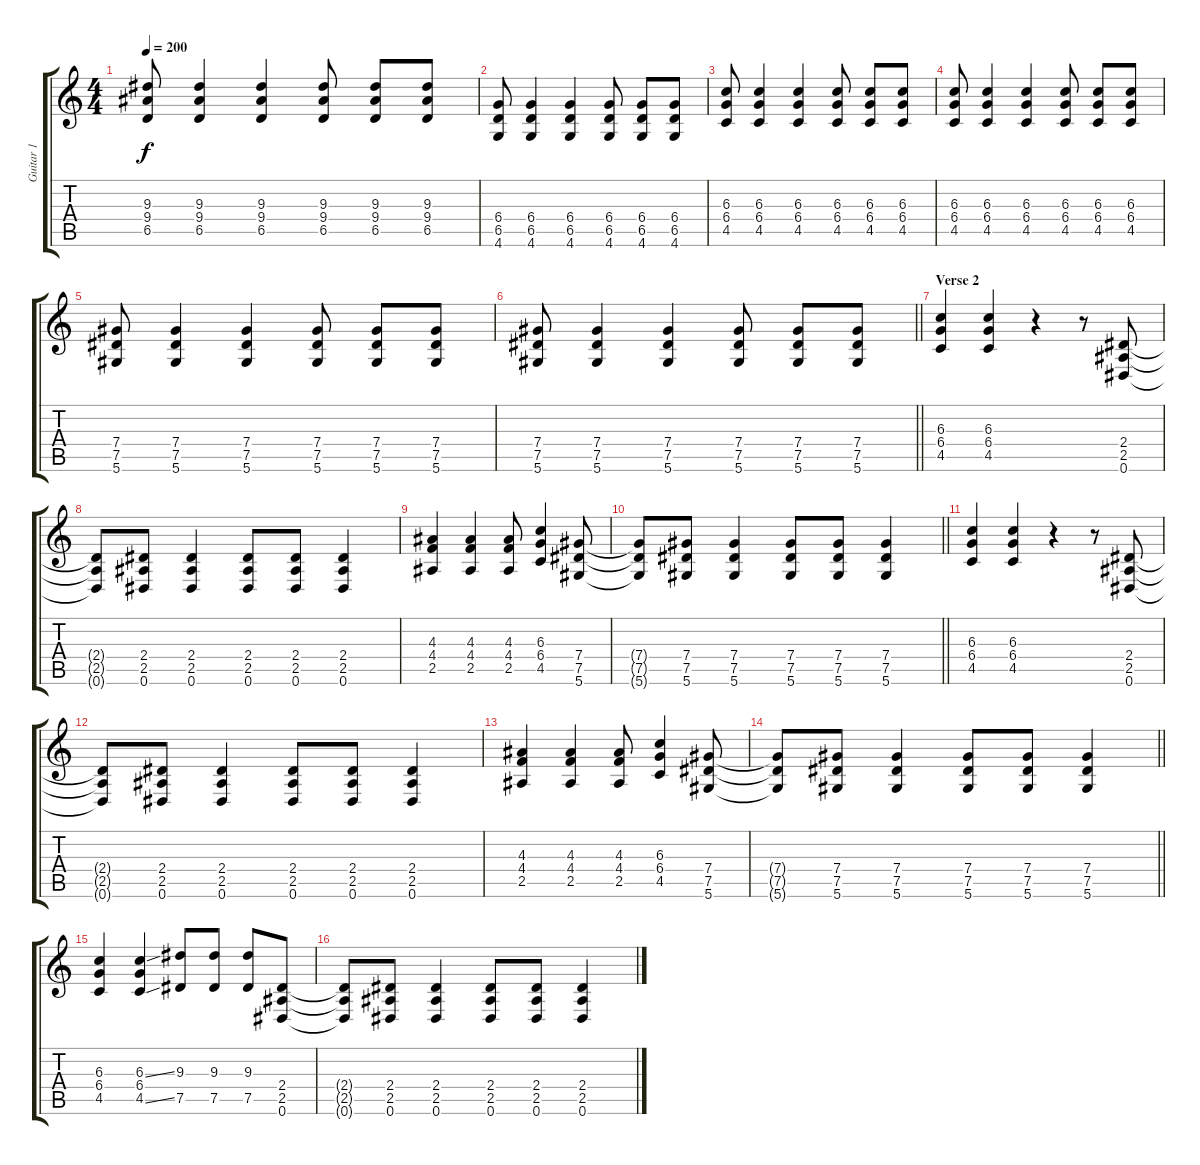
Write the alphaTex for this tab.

\track ("Guitar 1" "Guitar 1") {instrument distortionguitar}
\staff {score tabs}
\tuning (Eb4 Bb3 Gb3 Db3 Ab2 Eb2) {hide}
\ts (4 4)
\tempo 200
\clef g2
\ks c
(9.3 9.4 6.5).8{dy f} (9.3 9.4 6.5).4 (9.3 9.4 6.5).4 (9.3 9.4 6.5).8 (9.3 9.4 6.5).8 (9.3 9.4 6.5).8 |
(6.4 6.5 4.6).8 (6.4 6.5 4.6).4 (6.4 6.5 4.6).4 (6.4 6.5 4.6).8 (6.4 6.5 4.6).8 (6.4 6.5 4.6).8 |
(6.3 6.4 4.5).8 (6.3 6.4 4.5).4 (6.3 6.4 4.5).4 (6.3 6.4 4.5).8 (6.3 6.4 4.5).8 (6.3 6.4 4.5).8 |
(6.3 6.4 4.5).8 (6.3 6.4 4.5).4 (6.3 6.4 4.5).4 (6.3 6.4 4.5).8 (6.3 6.4 4.5).8 (6.3 6.4 4.5).8 |
(7.4 7.5 5.6).8 (7.4 7.5 5.6).4 (7.4 7.5 5.6).4 (7.4 7.5 5.6).8 (7.4 7.5 5.6).8 (7.4 7.5 5.6).8 |
\barLineRight lightlight
(7.4 7.5 5.6).8 (7.4 7.5 5.6).4 (7.4 7.5 5.6).4 (7.4 7.5 5.6).8 (7.4 7.5 5.6).8 (7.4 7.5 5.6).8 |
\section ("" "Verse 2")
(6.3 6.4 4.5).4 (6.3 6.4 4.5).4 r.4 r.8 (2.4 2.5 0.6).8 |
(2.4{t} 2.5{t} 0.6{t}).8 (2.4 2.5 0.6).8 (2.4 2.5 0.6).4 (2.4 2.5 0.6).8 (2.4 2.5 0.6).8 (2.4 2.5 0.6).4 |
(4.3 4.4 2.5).4 (4.3 4.4 2.5).4 (4.3 4.4 2.5).8 (6.3 6.4 4.5).4 (7.4 7.5 5.6).8 |
\barLineRight lightlight
(7.4{t} 7.5{t} 5.6{t}).8 (7.4 7.5 5.6).8 (7.4 7.5 5.6).4 (7.4 7.5 5.6).8 (7.4 7.5 5.6).8 (7.4 7.5 5.6).4 |
(6.3 6.4 4.5).4 (6.3 6.4 4.5).4 r.4 r.8 (2.4 2.5 0.6).8 |
(2.4{t} 2.5{t} 0.6{t}).8 (2.4 2.5 0.6).8 (2.4 2.5 0.6).4 (2.4 2.5 0.6).8 (2.4 2.5 0.6).8 (2.4 2.5 0.6).4 |
(4.3 4.4 2.5).4 (4.3 4.4 2.5).4 (4.3 4.4 2.5).8 (6.3 6.4 4.5).4 (7.4 7.5 5.6).8 |
\barLineRight lightlight
(7.4{t} 7.5{t} 5.6{t}).8 (7.4 7.5 5.6).8 (7.4 7.5 5.6).4 (7.4 7.5 5.6).8 (7.4 7.5 5.6).8 (7.4 7.5 5.6).4 |
(6.3 6.4 4.5).4 (6.3{ss} 6.4 4.5{ss}).4 (9.3 7.5).8 (9.3 7.5).8 (9.3 7.5).8 (2.4 2.5 0.6).8 |
(2.4{t} 2.5{t} 0.6{t}).8 (2.4 2.5 0.6).8 (2.4 2.5 0.6).4 (2.4 2.5 0.6).8 (2.4 2.5 0.6).8 (2.4 2.5 0.6).4
